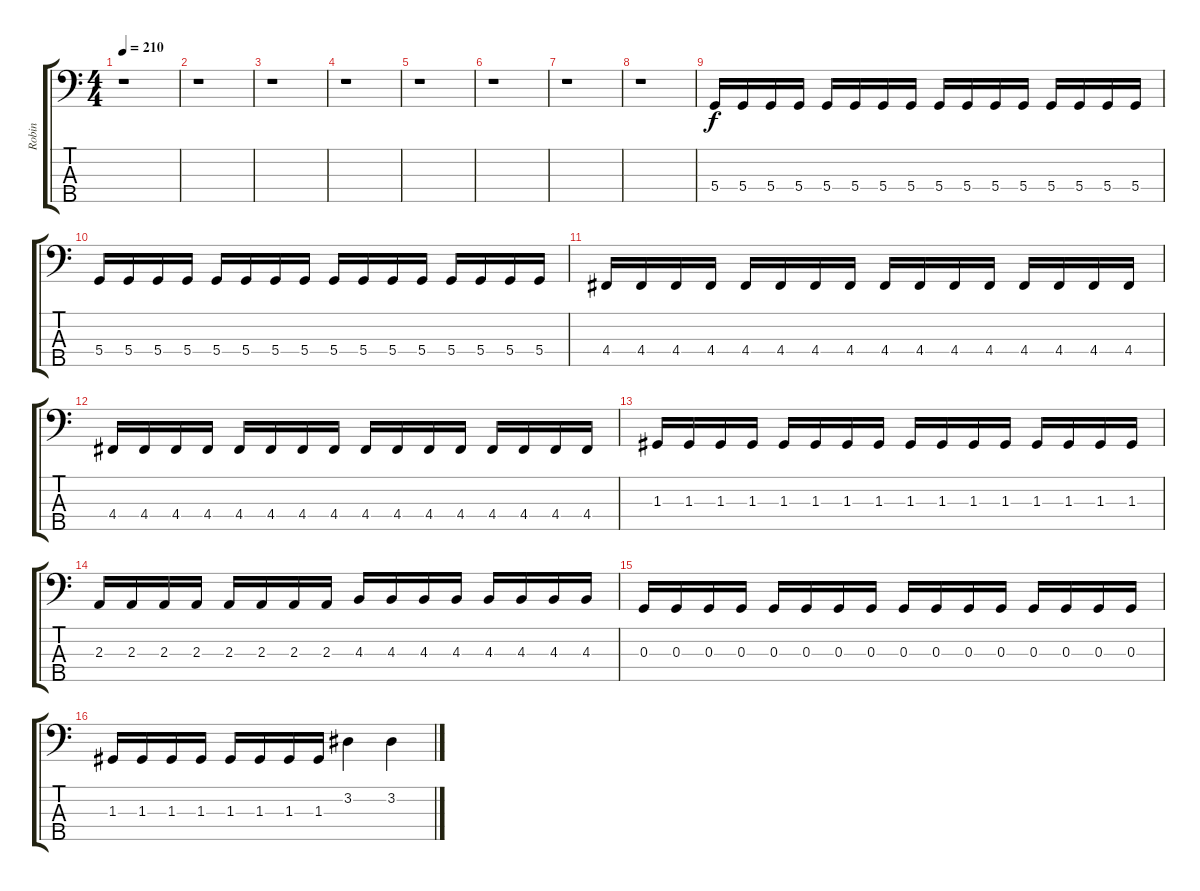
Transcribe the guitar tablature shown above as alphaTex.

\track ("Robin" "Robin") {instrument electricbasspick}
\staff {score tabs}
\tuning (F2 C2 G1 D1 A0) {hide}
\ts (4 4)
\tempo 210
\clef f4
\ks c
r.1{dy f instrument electricbasspick} |
r.1 |
r.1 |
r.1 |
r.1 |
r.1 |
r.1 |
r.1 |
5.4.16 5.4.16 5.4.16 5.4.16 5.4.16 5.4.16 5.4.16 5.4.16 5.4.16 5.4.16 5.4.16 5.4.16 5.4.16 5.4.16 5.4.16 5.4.16 |
5.4.16 5.4.16 5.4.16 5.4.16 5.4.16 5.4.16 5.4.16 5.4.16 5.4.16 5.4.16 5.4.16 5.4.16 5.4.16 5.4.16 5.4.16 5.4.16 |
4.4.16 4.4.16 4.4.16 4.4.16 4.4.16 4.4.16 4.4.16 4.4.16 4.4.16 4.4.16 4.4.16 4.4.16 4.4.16 4.4.16 4.4.16 4.4.16 |
4.4.16 4.4.16 4.4.16 4.4.16 4.4.16 4.4.16 4.4.16 4.4.16 4.4.16 4.4.16 4.4.16 4.4.16 4.4.16 4.4.16 4.4.16 4.4.16 |
1.3.16 1.3.16 1.3.16 1.3.16 1.3.16 1.3.16 1.3.16 1.3.16 1.3.16 1.3.16 1.3.16 1.3.16 1.3.16 1.3.16 1.3.16 1.3.16 |
2.3.16 2.3.16 2.3.16 2.3.16 2.3.16 2.3.16 2.3.16 2.3.16 4.3.16 4.3.16 4.3.16 4.3.16 4.3.16 4.3.16 4.3.16 4.3.16 |
0.3.16 0.3.16 0.3.16 0.3.16 0.3.16 0.3.16 0.3.16 0.3.16 0.3.16 0.3.16 0.3.16 0.3.16 0.3.16 0.3.16 0.3.16 0.3.16 |
1.3.16 1.3.16 1.3.16 1.3.16 1.3.16 1.3.16 1.3.16 1.3.16 3.2.4 3.2.4
